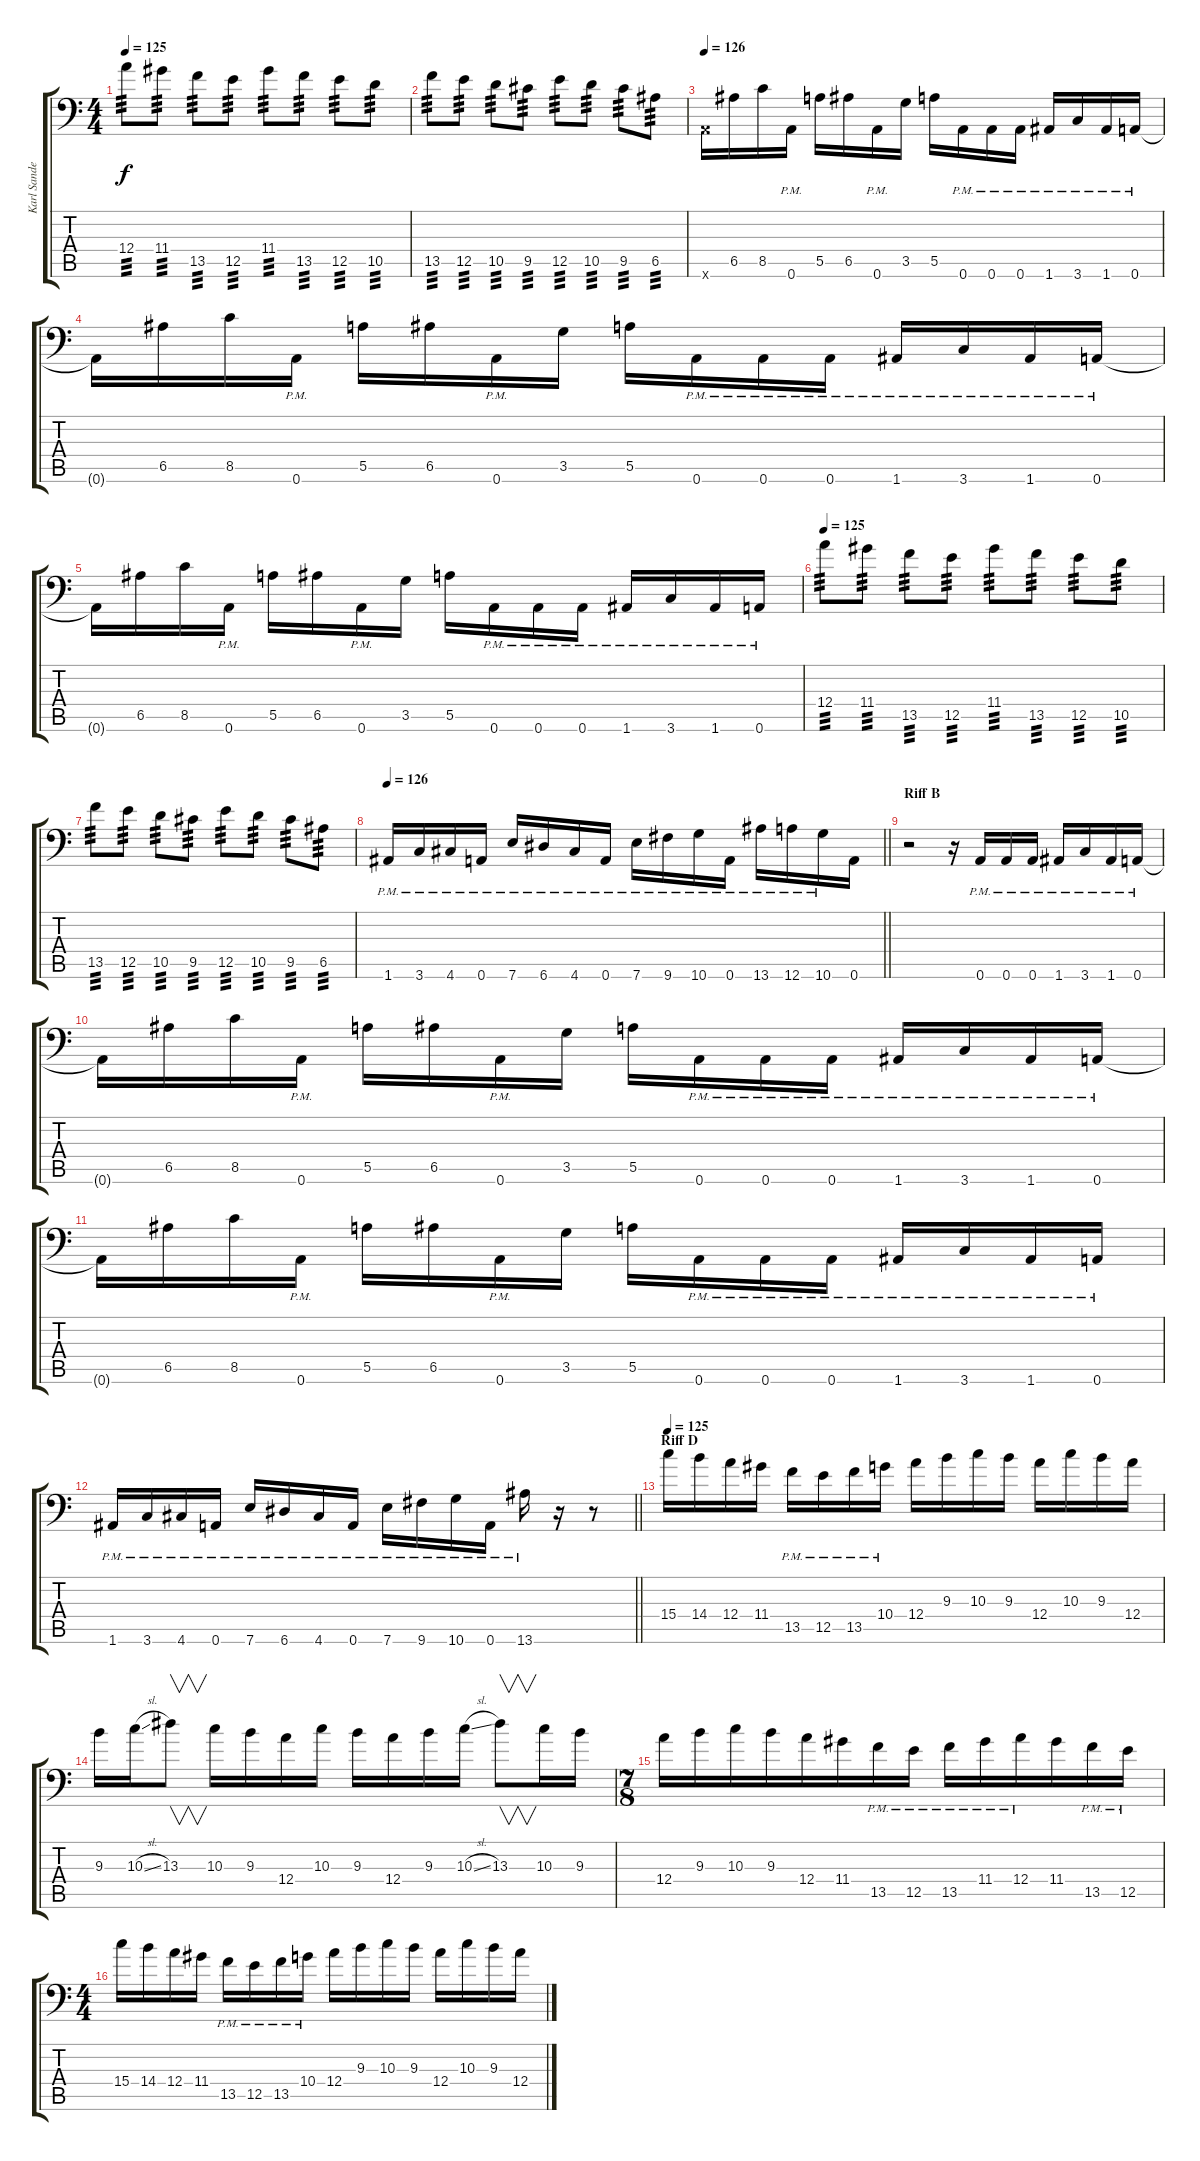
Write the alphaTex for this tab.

\track ("Karl Sanders " "Karl Sande") {instrument overdrivenguitar}
\staff {score tabs}
\tuning (B3 Gb3 D3 A2 E2 A1) {hide}
\ts (4 4)
\tempo 125
\clef f4
\ks c
12.4.8{tp 3 dy f} 11.4.8{tp 3} 13.5.8{tp 3} 12.5.8{tp 3} 11.4.8{tp 3} 13.5.8{tp 3} 12.5.8{tp 3} 10.5.8{tp 3} |
13.5.8{tp 3} 12.5.8{tp 3} 10.5.8{tp 3} 9.5.8{tp 3} 12.5.8{tp 3} 10.5.8{tp 3} 9.5.8{tp 3} 6.5.8{tp 3} |
\tempo 126
0.6{x}.16 6.5.16 8.5.16 0.6{pm}.16 5.5.16 6.5.16 0.6{pm}.16 3.5.16 5.5.16 0.6{pm}.16 0.6{pm}.16 0.6{pm}.16 1.6{pm}.16 3.6{pm}.16 1.6{pm}.16 0.6{pm}.16 |
0.6{t}.16 6.5.16 8.5.16 0.6{pm}.16 5.5.16 6.5.16 0.6{pm}.16 3.5.16 5.5.16 0.6{pm}.16 0.6{pm}.16 0.6{pm}.16 1.6{pm}.16 3.6{pm}.16 1.6{pm}.16 0.6{pm}.16 |
0.6{t}.16 6.5.16 8.5.16 0.6{pm}.16 5.5.16 6.5.16 0.6{pm}.16 3.5.16 5.5.16 0.6{pm}.16 0.6{pm}.16 0.6{pm}.16 1.6{pm}.16 3.6{pm}.16 1.6{pm}.16 0.6{pm}.16 |
\tempo 125
12.4.8{tp 3} 11.4.8{tp 3} 13.5.8{tp 3} 12.5.8{tp 3} 11.4.8{tp 3} 13.5.8{tp 3} 12.5.8{tp 3} 10.5.8{tp 3} |
13.5.8{tp 3} 12.5.8{tp 3} 10.5.8{tp 3} 9.5.8{tp 3} 12.5.8{tp 3} 10.5.8{tp 3} 9.5.8{tp 3} 6.5.8{tp 3} |
\tempo 126
\barLineRight lightlight
1.6{pm}.16 3.6{pm}.16 4.6{pm}.16 0.6{pm}.16 7.6{pm}.16 6.6{pm}.16 4.6{pm}.16 0.6{pm}.16 7.6{pm}.16 9.6{pm}.16 10.6{pm}.16 0.6{pm}.16 13.6{pm}.16 12.6{pm}.16 10.6{pm}.16 0.6.16 |
\section ("" "Riff B")
r.2 r.16 0.6{pm}.16 0.6{pm}.16 0.6{pm}.16 1.6{pm}.16 3.6{pm}.16 1.6{pm}.16 0.6{pm}.16 |
0.6{t}.16 6.5.16 8.5.16 0.6{pm}.16 5.5.16 6.5.16 0.6{pm}.16 3.5.16 5.5.16 0.6{pm}.16 0.6{pm}.16 0.6{pm}.16 1.6{pm}.16 3.6{pm}.16 1.6{pm}.16 0.6{pm}.16 |
0.6{t}.16 6.5.16 8.5.16 0.6{pm}.16 5.5.16 6.5.16 0.6{pm}.16 3.5.16 5.5.16 0.6{pm}.16 0.6{pm}.16 0.6{pm}.16 1.6{pm}.16 3.6{pm}.16 1.6{pm}.16 0.6{pm}.16 |
\barLineRight lightlight
1.6{pm}.16 3.6{pm}.16 4.6{pm}.16 0.6{pm}.16 7.6{pm}.16 6.6{pm}.16 4.6{pm}.16 0.6{pm}.16 7.6{pm}.16 9.6{pm}.16 10.6{pm}.16 0.6{pm}.16 13.6{pm}.16 r.16 r.8 |
\section ("" "Riff D")
\tempo 125
15.4.16 14.4.16 12.4.16 11.4.16 13.5{pm}.16 12.5{pm}.16 13.5{pm}.16 10.4{pm}.16 12.4.16 9.3.16 10.3.16 9.3.16 12.4.16 10.3.16 9.3.16 12.4.16 |
9.3.16 10.3{sl}.16 13.3.8{v} 10.3.16 9.3.16 12.4.16 10.3.16 9.3.16 12.4.16 9.3.16 10.3{sl}.16 13.3.8{v} 10.3.16 9.3.16 |
\ts (7 8)
12.4.16 9.3.16 10.3.16 9.3.16 12.4.16 11.4.16 13.5{pm}.16 12.5{pm}.16 13.5{pm}.16 11.4{pm}.16 12.4{pm}.16 11.4.16 13.5{pm}.16 12.5{pm}.16 |
\ts (4 4)
15.4.16 14.4.16 12.4.16 11.4.16 13.5{pm}.16 12.5{pm}.16 13.5{pm}.16 10.4{pm}.16 12.4.16 9.3.16 10.3.16 9.3.16 12.4.16 10.3.16 9.3.16 12.4.16
